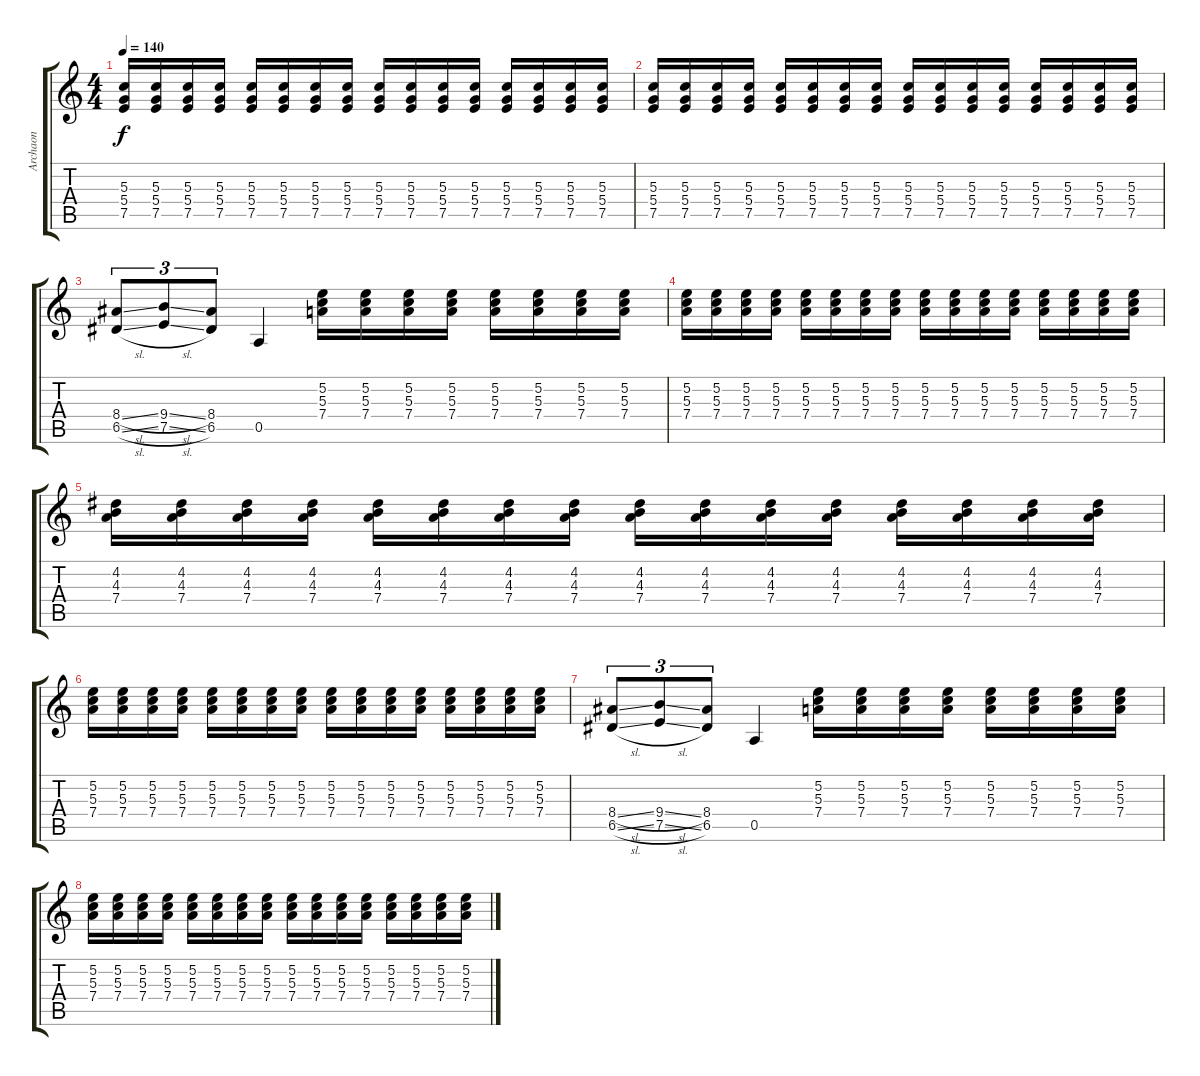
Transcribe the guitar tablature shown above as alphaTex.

\track ("Archaon" "Archaon") {instrument distortionguitar}
\staff {score tabs}
\tuning (E4 B3 G3 D3 A2 E2) {hide}
\ts (4 4)
\tempo 140
\clef g2
\ks c
(5.3 5.4 7.5).16{dy f} (5.3 5.4 7.5).16 (5.3 5.4 7.5).16 (5.3 5.4 7.5).16 (5.3 5.4 7.5).16 (5.3 5.4 7.5).16 (5.3 5.4 7.5).16 (5.3 5.4 7.5).16 (5.3 5.4 7.5).16 (5.3 5.4 7.5).16 (5.3 5.4 7.5).16 (5.3 5.4 7.5).16 (5.3 5.4 7.5).16 (5.3 5.4 7.5).16 (5.3 5.4 7.5).16 (5.3 5.4 7.5).16 |
(5.3 5.4 7.5).16 (5.3 5.4 7.5).16 (5.3 5.4 7.5).16 (5.3 5.4 7.5).16 (5.3 5.4 7.5).16 (5.3 5.4 7.5).16 (5.3 5.4 7.5).16 (5.3 5.4 7.5).16 (5.3 5.4 7.5).16 (5.3 5.4 7.5).16 (5.3 5.4 7.5).16 (5.3 5.4 7.5).16 (5.3 5.4 7.5).16 (5.3 5.4 7.5).16 (5.3 5.4 7.5).16 (5.3 5.4 7.5).16 |
(8.4{sl} 6.5{sl}).8{tu (3 2)} (9.4{sl} 7.5{sl}).8{tu (3 2)} (8.4 6.5).8{tu (3 2)} 0.5.4 (5.2 5.3 7.4).16 (5.2 5.3 7.4).16 (5.2 5.3 7.4).16 (5.2 5.3 7.4).16 (5.2 5.3 7.4).16 (5.2 5.3 7.4).16 (5.2 5.3 7.4).16 (5.2 5.3 7.4).16 |
(5.2 5.3 7.4).16 (5.2 5.3 7.4).16 (5.2 5.3 7.4).16 (5.2 5.3 7.4).16 (5.2 5.3 7.4).16 (5.2 5.3 7.4).16 (5.2 5.3 7.4).16 (5.2 5.3 7.4).16 (5.2 5.3 7.4).16 (5.2 5.3 7.4).16 (5.2 5.3 7.4).16 (5.2 5.3 7.4).16 (5.2 5.3 7.4).16 (5.2 5.3 7.4).16 (5.2 5.3 7.4).16 (5.2 5.3 7.4).16 |
(4.2 4.3 7.4).16 (4.2 4.3 7.4).16 (4.2 4.3 7.4).16 (4.2 4.3 7.4).16 (4.2 4.3 7.4).16 (4.2 4.3 7.4).16 (4.2 4.3 7.4).16 (4.2 4.3 7.4).16 (4.2 4.3 7.4).16 (4.2 4.3 7.4).16 (4.2 4.3 7.4).16 (4.2 4.3 7.4).16 (4.2 4.3 7.4).16 (4.2 4.3 7.4).16 (4.2 4.3 7.4).16 (4.2 4.3 7.4).16 |
(5.2 5.3 7.4).16 (5.2 5.3 7.4).16 (5.2 5.3 7.4).16 (5.2 5.3 7.4).16 (5.2 5.3 7.4).16 (5.2 5.3 7.4).16 (5.2 5.3 7.4).16 (5.2 5.3 7.4).16 (5.2 5.3 7.4).16 (5.2 5.3 7.4).16 (5.2 5.3 7.4).16 (5.2 5.3 7.4).16 (5.2 5.3 7.4).16 (5.2 5.3 7.4).16 (5.2 5.3 7.4).16 (5.2 5.3 7.4).16 |
(8.4{sl} 6.5{sl}).8{tu (3 2)} (9.4{sl} 7.5{sl}).8{tu (3 2)} (8.4 6.5).8{tu (3 2)} 0.5.4 (5.2 5.3 7.4).16 (5.2 5.3 7.4).16 (5.2 5.3 7.4).16 (5.2 5.3 7.4).16 (5.2 5.3 7.4).16 (5.2 5.3 7.4).16 (5.2 5.3 7.4).16 (5.2 5.3 7.4).16 |
(5.2 5.3 7.4).16 (5.2 5.3 7.4).16 (5.2 5.3 7.4).16 (5.2 5.3 7.4).16 (5.2 5.3 7.4).16 (5.2 5.3 7.4).16 (5.2 5.3 7.4).16 (5.2 5.3 7.4).16 (5.2 5.3 7.4).16 (5.2 5.3 7.4).16 (5.2 5.3 7.4).16 (5.2 5.3 7.4).16 (5.2 5.3 7.4).16 (5.2 5.3 7.4).16 (5.2 5.3 7.4).16 (5.2 5.3 7.4).16
